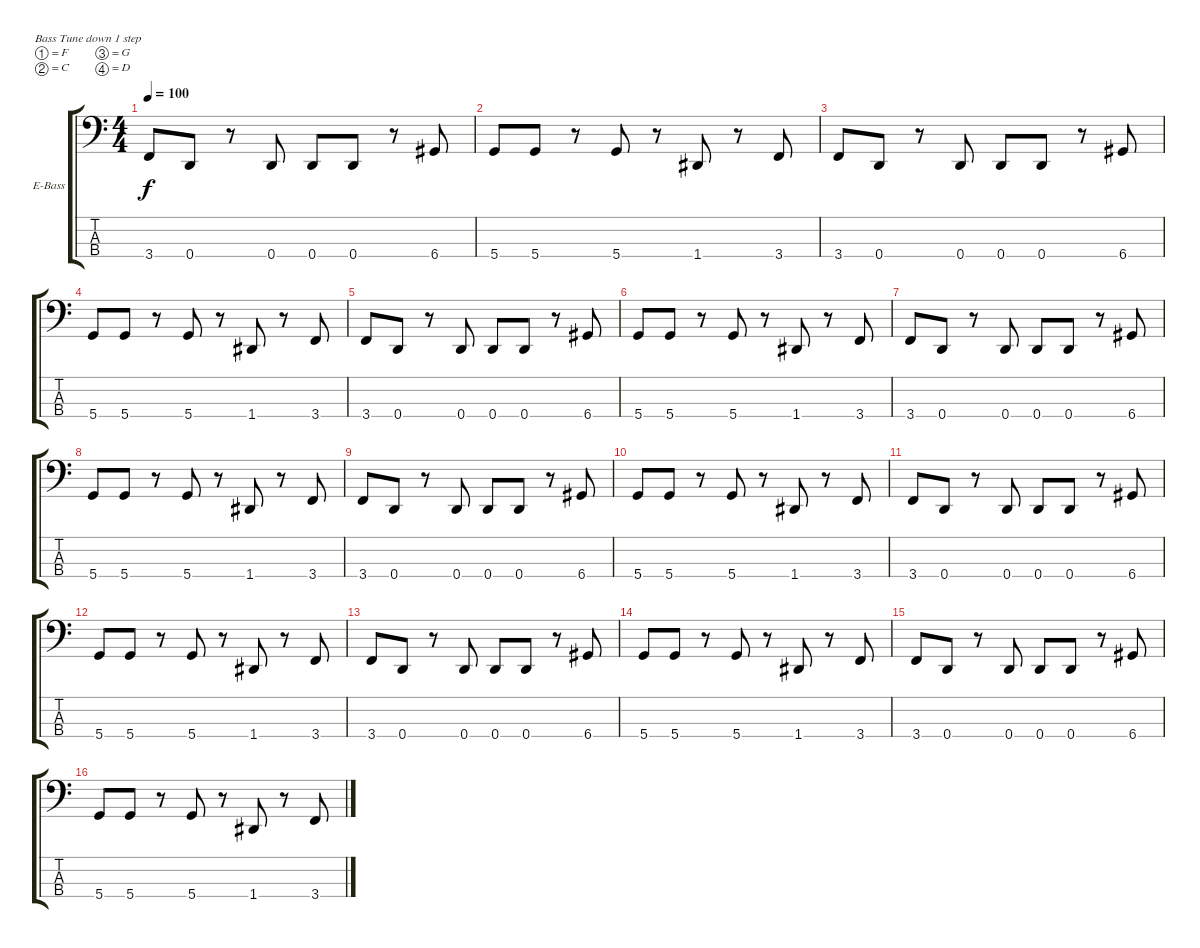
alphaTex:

\bracketExtendMode groupsimilarinstruments
\firstSystemTrackNameOrientation horizontal
\otherSystemsTrackNameOrientation horizontal
\track ("Kristian - Bass" "E-Bass") {instrument electricbassfinger}
\staff {score tabs}
\tuning (F2 C2 G1 D1)
\ts (4 4)
\tempo 100
\clef f4
\ks c
3.4.8{dy f instrument electricbassfinger} 0.4.8 r.8 0.4.8 0.4.8 0.4.8 r.8 6.4.8 |
5.4.8 5.4.8 r.8 5.4.8 r.8 1.4.8 r.8 3.4.8 |
3.4.8 0.4.8 r.8 0.4.8 0.4.8 0.4.8 r.8 6.4.8 |
5.4.8 5.4.8 r.8 5.4.8 r.8 1.4.8 r.8 3.4.8 |
3.4.8 0.4.8 r.8 0.4.8 0.4.8 0.4.8 r.8 6.4.8 |
5.4.8 5.4.8 r.8 5.4.8 r.8 1.4.8 r.8 3.4.8 |
3.4.8 0.4.8 r.8 0.4.8 0.4.8 0.4.8 r.8 6.4.8 |
5.4.8 5.4.8 r.8 5.4.8 r.8 1.4.8 r.8 3.4.8 |
3.4.8 0.4.8 r.8 0.4.8 0.4.8 0.4.8 r.8 6.4.8 |
5.4.8 5.4.8 r.8 5.4.8 r.8 1.4.8 r.8 3.4.8 |
3.4.8 0.4.8 r.8 0.4.8 0.4.8 0.4.8 r.8 6.4.8 |
5.4.8 5.4.8 r.8 5.4.8 r.8 1.4.8 r.8 3.4.8 |
3.4.8 0.4.8 r.8 0.4.8 0.4.8 0.4.8 r.8 6.4.8 |
5.4.8 5.4.8 r.8 5.4.8 r.8 1.4.8 r.8 3.4.8 |
3.4.8 0.4.8 r.8 0.4.8 0.4.8 0.4.8 r.8 6.4.8 |
5.4.8 5.4.8 r.8 5.4.8 r.8 1.4.8 r.8 3.4.8
